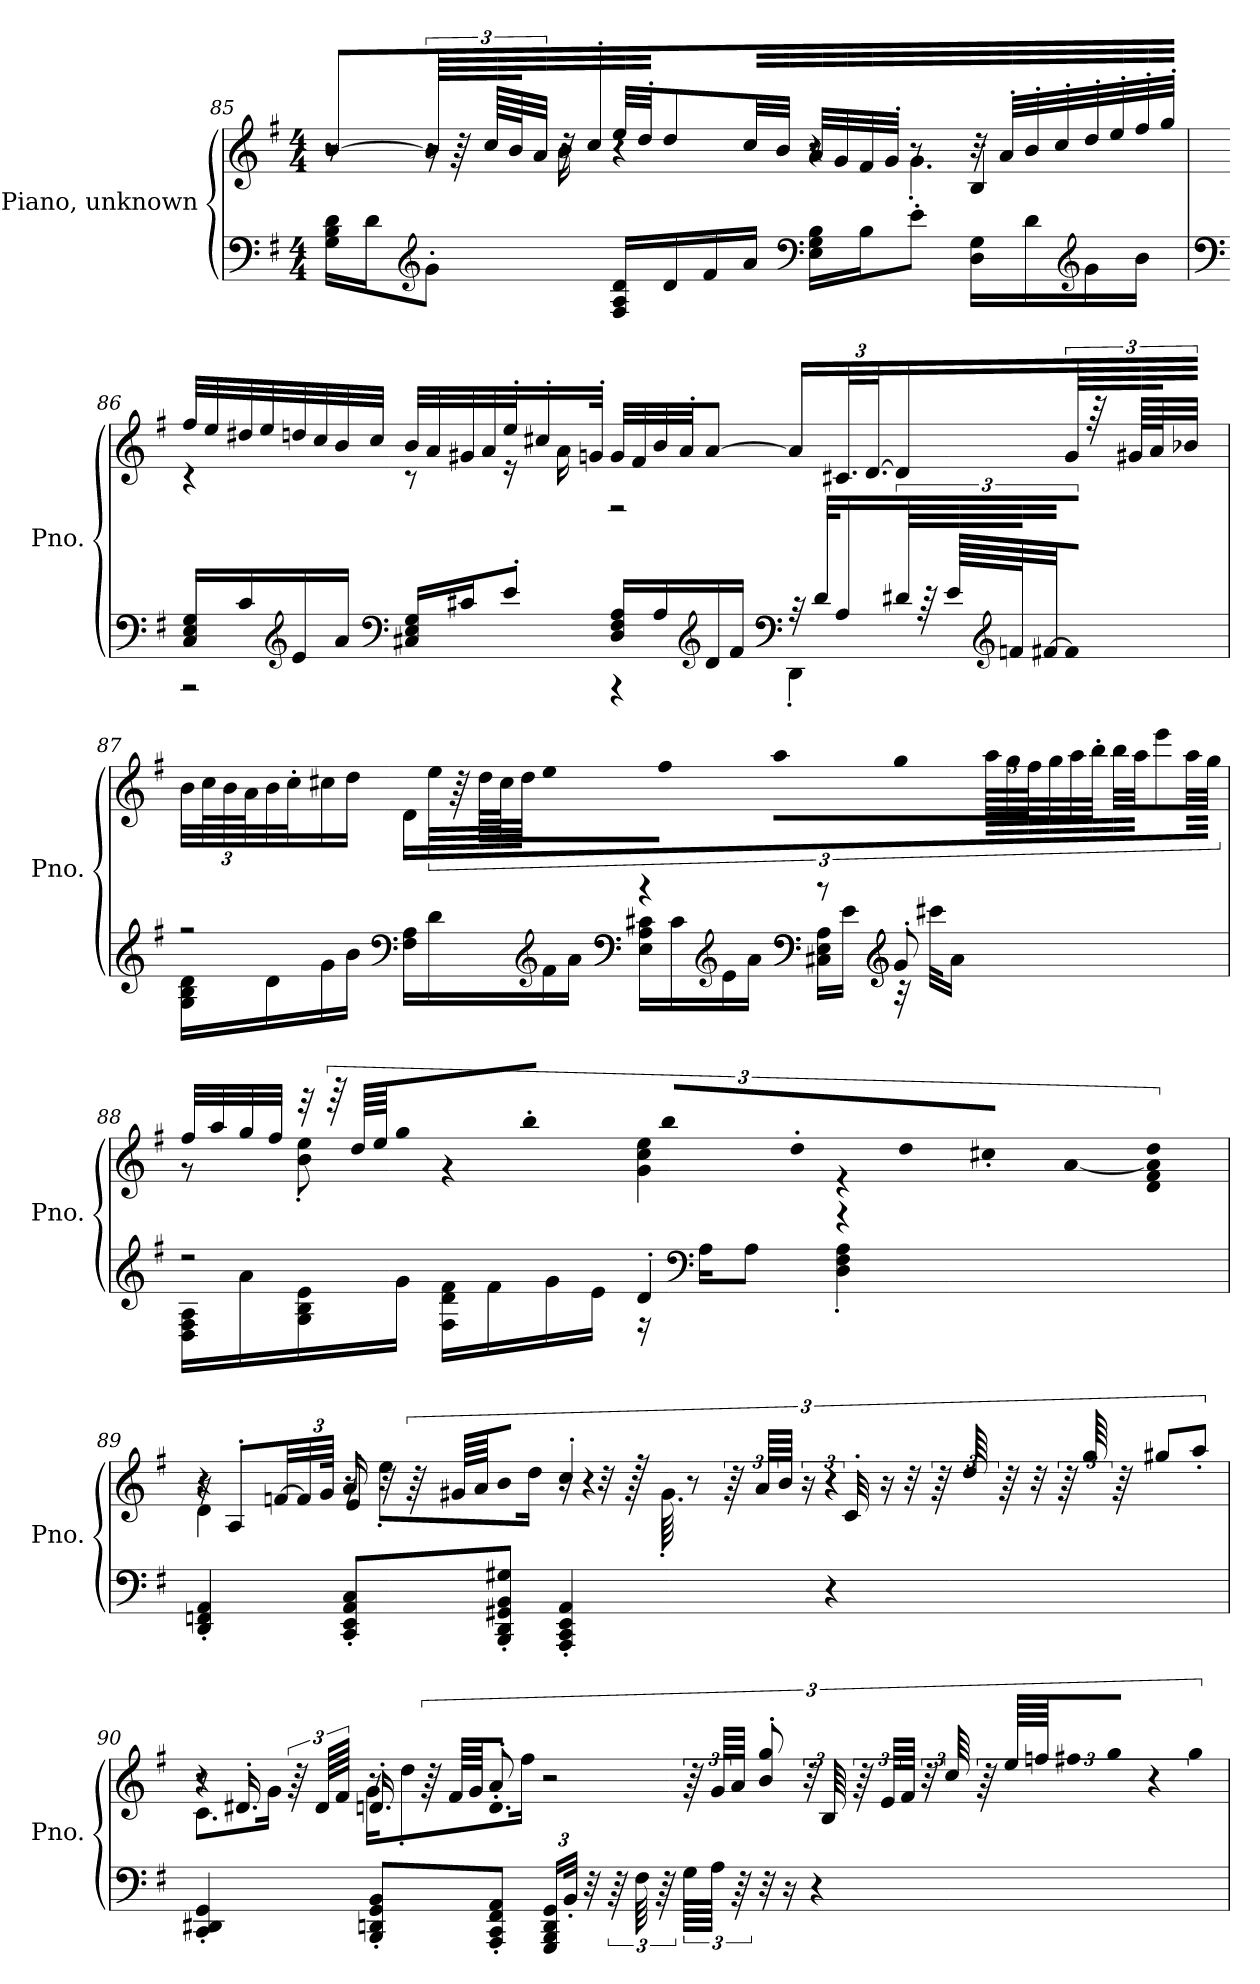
**kern	**kern
*part1	*part1
*staff2	*staff1
*I"Piano, unknown	*
*I'Pno.	*
!!LO:LB:g=z
*clefF4	*clefG2
*k[f#]	*k[f#]
*M4/4	*M4/4
=85	=85
*	*^
*	*	*^
16G\ 16B\ 16d\LL	[8b/L	8r	2r
16d\J	.	.	.
*clefG2	*	*	*
8g'\J	96b/Jkkk]	16r	.
.	96r	.	.
.	96cc/LLLL	.	.
*	*Xbrackettup	*	*
.	96b/J	.	.
.	48a/JJJ	.	.
.	32r	16b\	.
.	32cc'/	.	.
16F#/ 16A/ 16d/LL	32ee/LLL	4r	.
.	32dd'/JJ	.	.
16d/	8dd/	.	.
16f#/	.	.	.
16a/JJ	32cc/LL	.	.
.	32b/JJJ	.	.
*clefF4	*	*	*
16E\ 16G\ 16B\LL	32a/LLL	8r	4r
.	32g/	.	.
16B\J	32f#/	.	.
.	32g'/JJJ	.	.
8e'\J	8r	4.g'\	.
16D\ 16G\LL	32r	.	4B'/
.	32a'/LLL	.	.
16d\	32b'/	.	.
.	32cc'/	.	.
*clefG2	*	*	*
16g\	32dd'/	.	.
.	32ee'/	.	.
16b\JJ	32ff#'/	.	.
.	32gg'/JJJ	.	.
*	*v	*v	*v
!!LO:LB:g=z
=86	=86
*clefF4	*
*^	*^
16C/ 16E/ 16G/LL	2r	32ff#/LLL	4r
.	.	32ee/	.
16c/	.	32dd#X/	.
.	.	32ee/	.
*clefG2	*	*	*
16e/	.	32ddn/	.
.	.	32cc/	.
16a/JJ	.	32b/	.
.	.	32cc/JJJ	.
*clefF4	*	*	*
16C#X/ 16E/ 16G/LL	.	32b/LLL	8r
.	.	32a/	.
16c#X/J	.	32g#X/	.
.	.	32a/	.
8e'/J	.	32ee'/J	16r
.	.	16cc#X'/	.
.	.	.	16a\
.	.	32gn'/JJk	.
16D/ 16F#/ 16A/LL	4r	32g/LLL	2r
.	.	32f#/	.
16A/	.	32b/	.
.	.	32a'/JJ	.
*clefG2	*	*	*
16d/	.	[8a/J	.
16f#/JJ	.	.	.
*clefF4	*	*	*
32r	4DD'\	16a/LL]	.
32d/KLL	.	.	.
16A/	.	48.c#X/L	.
.	.	[48.d/J	.
96d#X/JJkk	.	16d/]	.
96r	.	.	.
96e/LLLL	.	.	.
*clefG2	*	*	*
*Xbrackettup	*	*	*
96fn/J	.	.	.
[48f#X/J	.	.	.
*	*	*brackettup	*
16f#/JJ]	.	96g/JJkk	.
.	.	96r	.
.	.	96g#X/LLLL	.
*	*	*Xbrackettup	*
.	.	96a/J	.
.	.	48b-X/JJJ	.
*	*	*v	*v
!!LO:LB:g=z
=87	=87	=87
2r	16G\ 16B\ 16d\LL	32b\LLL
.	.	96cc\L
.	.	96b\
.	.	96a\J
.	16d\	32b\
.	.	32cc'\J
.	16g\	16cc#X\
.	16b\JJ	16dd\JJ
*clefF4	*	*
.	16F#\ 16A\LL	16d/LL
*	*	*brackettup
.	16d\	96ee/JJkk
.	.	96r
.	.	96dd\LLLL
*	*	*Xbrackettup
.	.	96cc#\J
.	.	48dd\J
*clefG2	*	*
.	16f#\	16ee\
.	16a\JJ	16ff#\JJ
*clefF4	*	*
4r	16E\ 16A\ 16c#X\LL	16aa\LL
.	16c#\	16gg\
*clefG2	*	*
.	16e\	96aa\LL
.	.	96gg\
.	.	96ff#\J
.	.	32gg\
.	16a\JJ	32aa\
.	.	32bb'\JJJ
*clefF4	*	*
8r	16C#X\ 16E\ 16A\LL	32bb\LLL
.	.	32aa\JJ
.	16e\JJ	8eee\
*clefG2	*	*
8g'/	32r	.
.	32ccc#X\KLL	.
.	16a\JJ	32aa\LL
.	.	32gg\JJJ
!!LO:LB:g=z
=88	=88	=88
*	*	*^
2r	16D\ 16F#\ 16A\LL	32ff#/LLL	8r
.	.	32aa/	.
.	16a\	32gg/	.
.	.	32ff#/JJJ	.
.	16G\ 16B\ 16e\	32r	8b\' 8ee\'
*	*	*brackettup	*
.	.	96r	.
.	.	96dd/LLLL	.
.	.	96ee/J	.
.	16g\JJ	32gg/	.
.	.	32bb'/JJJ	.
.	16F#\ 16d\ 16f#\LL	32bb/LLL	4r
.	.	32dd'/JJ	.
.	16f#\	8dd/	.
.	16g\	.	.
.	16e\JJ	16cc#X'/Jk	.
4d'/	16r	[4a/	4g\ 4cc#\ 4ee\
*clefF4	*	*	*
.	16A\KL	.	.
.	8A\J	.	.
4r	4D\' 4F#\' 4A\'	4d/ 4f#/ 4a/] 4dd/	4r
*v	*v	*	*
!!LO:LB:g=z
=89	=89	=89
*	*	*^
4DD/' 4FFn/' 4AA/'	16r	4d\	4r
.	8A'/L	.	.
.	[32fn/LL	.	.
*	*Xbrackettup	*	*
.	48f/]	.	.
.	96g/JJJk	.	.
8CC/' 8EE/' 8AA/' 8C/'L	16a/	16r	4e'/
.	32r	8ee'\L	.
*	*brackettup	*	*
.	96r	.	.
.	96g#X/LLLL	.	.
.	96a/JJ	.	.
8BBB/' 8DD/' 8GG#X/' 8BB/' 8G#X/'J	16b/JJ	.	.
.	32r	16dd\Jk	.
.	96r	.	.
.	96a/LLLL	.	.
.	96b/JJJJ	.	.
4AAA/' 4CC/' 4EE/' 4AA/'	24r	16r	4cc'/
.	48c'/	.	.
.	16r	32r	.
.	.	128r	.
.	.	64.g#'\	.
.	32r	8r	.
.	96r	.	.
.	96dd/	.	.
.	96r	.	.
.	32r	.	.
.	96r	.	.
.	96gg/	.	.
.	96r	.	.
4r	8gg#X/L	4r	4r
.	8aa'/J	.	.
!!LO:PB:g=z	!!	!!
=90	=90	=90	=90
4CC/' 4DD#X/' 4GG/'	8r	8.c\L	4r
.	16.d#X'/	.	.
.	.	16g\Jk	.
.	96r	.	.
.	96d#/LLLL	.	.
.	96f#/JJJJ	.	.
8BBB/' 8DDn/' 8GG/' 8BB/'L	16.dn'/	16g\KL	8r
.	.	8dd'\	.
.	96r	.	.
.	96f#/LLLL	.	.
.	96g/JJ	.	.
8AAA/' 8CC/' 8FF#/' 8AA/'J	16.d'/JJ	.	8a'/
.	.	16ff#\Jk	.
.	96r	.	.
.	96g/LLLL	.	.
.	96a/JJJJ	.	.
24GGG/ 24BBB/ 24DD/ 24GG/LL	8b/' 8gg/'	2r	2r
48BB'/JJk	.	.	.
32r	.	.	.
*brackettup	*	*	*
96r	.	.	.
96F#\	.	.	.
96r	.	.	.
96G\LLLL	48r	.	.
96A\JJJJ	.	.	.
96r	96B/	.	.
32r	96r	.	.
.	96e/LLLL	.	.
.	96f#/JJJJ	.	.
16r	48r	.	.
.	96cc/	.	.
.	96r	.	.
.	96ee/LLLL	.	.
.	96ffn/JJJ	.	.
4r	8ff#X/	.	.
.	16gg/Jk	.	.
.	32r	.	.
.	32gg/	.	.
*	*v	*v	*v
=	=
*-	*-
